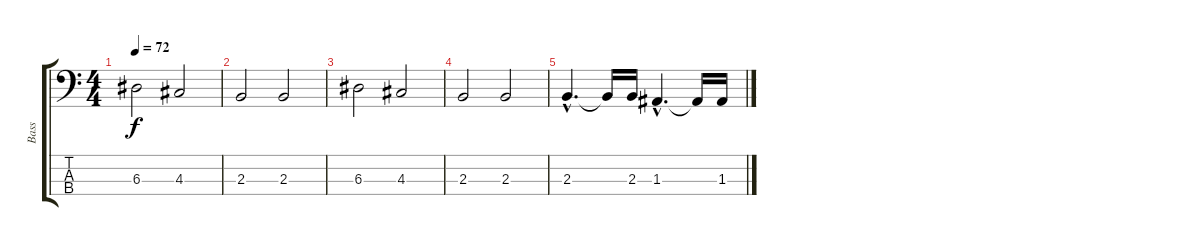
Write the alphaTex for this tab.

\track ("Bass" "Bass") {instrument acousticbass}
\staff {score tabs}
\tuning (G2 D2 A1 E1) {hide}
\ts (4 4)
\tempo 72
\clef f4
\ks c
6.3.2{dy f instrument acousticbass} 4.3.2 |
2.3.2 2.3.2 |
6.3.2 4.3.2 |
2.3.2 2.3.2 |
2.3{hac}.4{d} 2.3{t}.16 2.3.16 1.3{hac}.4{d} 1.3{t}.16 1.3.16
